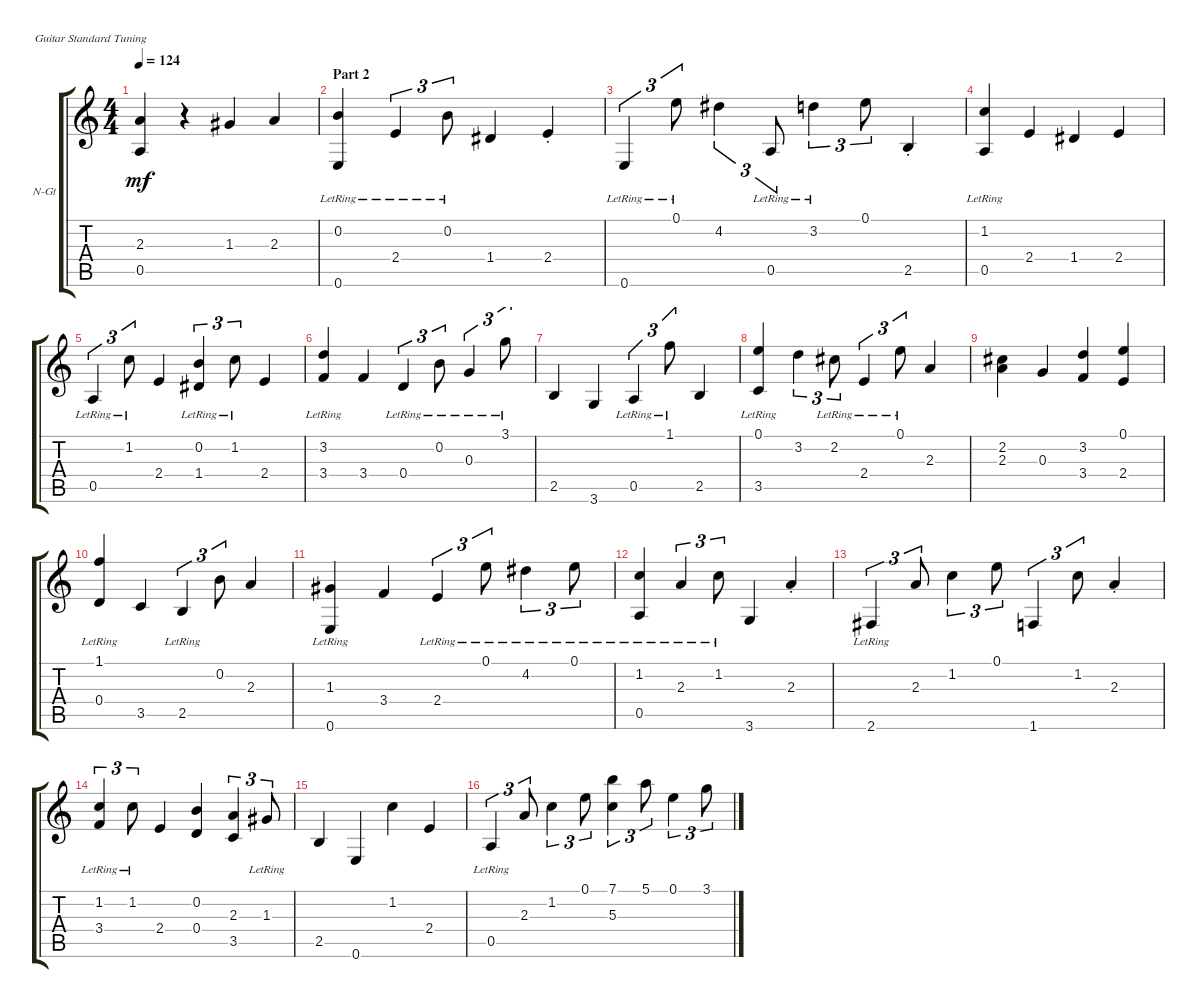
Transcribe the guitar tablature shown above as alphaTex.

\defaultSystemsLayout 4
\bracketExtendMode groupsimilarinstruments
\firstSystemTrackNameOrientation horizontal
\otherSystemsTrackNameOrientation horizontal
\track ("Nylon Guitar" "N-Gt") {instrument acousticguitarnylon}
\staff {score tabs}
\tuning (E4 B3 G3 D3 A2 E2)
\ts (4 4)
\tempo 124
\clef g2
\ks c
(0.5 2.3).4{dy mf} r.4 1.3.4 2.3.4 |
\section ("" "Part 2")
(0.2{lr} 0.6{lr}).4 2.4{lr}.4{tu (3 2)} 0.2{lr}.8{tu (3 2)} 1.4.4 2.4{st}.4 |
0.6{lr}.4{tu (3 2)} 0.1{lr}.8{tu (3 2)} 4.2.4{tu (3 2)} 0.5{lr}.8{tu (3 2)} 3.2{lr}.4{tu (3 2)} 0.1.8{tu (3 2)} 2.5{st}.4 |
(0.5{lr} 1.2{lr}).4 2.4.4 1.4.4 2.4.4 |
0.5{lr}.4{tu (3 2)} 1.2{lr}.8{tu (3 2)} 2.4.4 (1.4{lr} 0.2).4{tu (3 2)} 1.2{lr}.8{tu (3 2)} 2.4.4 |
(3.2{lr} 3.4).4 3.4.4 0.4{lr}.4{tu (3 2)} 0.2{lr}.8{tu (3 2)} 0.3{lr}.4{tu (3 2)} 3.1{lr}.8{tu (3 2)} |
2.5.4 3.6.4 0.5{lr}.4{tu (3 2)} 1.1{lr}.8{tu (3 2)} 2.5.4 |
(3.5{lr} 0.1{lr}).4 3.2.4{tu (3 2)} 2.2{lr}.8{tu (3 2)} 2.4{lr}.4{tu (3 2)} 0.1{lr}.8{tu (3 2)} 2.3.4 |
(2.2 2.3).4 0.3.4 (3.2 3.4).4 (0.1 2.4).4 |
(1.1{lr} 0.4).4 3.5.4 2.5{lr}.4{tu (3 2)} 0.2.8{tu (3 2)} 2.3.4 |
(0.6{lr} 1.3).4 3.4.4 2.4{lr}.4{tu (3 2)} 0.1{lr}.8{tu (3 2)} 4.2{lr}.4{tu (3 2)} 0.1{lr}.8{tu (3 2)} |
(0.5{lr} 1.2{lr}).4 2.3{lr}.4{tu (3 2)} 1.2{lr}.8{tu (3 2)} 3.6.4 2.3{st}.4 |
2.6{lr}.4{tu (3 2)} 2.3.8{tu (3 2)} 1.2.4{tu (3 2)} 0.1.8{tu (3 2)} 1.6.4{tu (3 2)} 1.2.8{tu (3 2)} 2.3{st}.4 |
(1.2 3.4{lr}).4{tu (3 2)} 1.2{lr}.8{tu (3 2)} 2.4.4 (0.4 0.2).4 (3.5 2.3).4{tu (3 2)} 1.3{lr}.8{tu (3 2)} |
2.5.4 0.6.4 1.2.4 2.4.4 |
0.5{lr}.4{tu (3 2)} 2.3.8{tu (3 2)} 1.2.4{tu (3 2)} 0.1.8{tu (3 2)} (7.1 5.3).4{tu (3 2)} 5.1.8{tu (3 2)} 0.1.4{tu (3 2)} 3.1.8{tu (3 2)}
